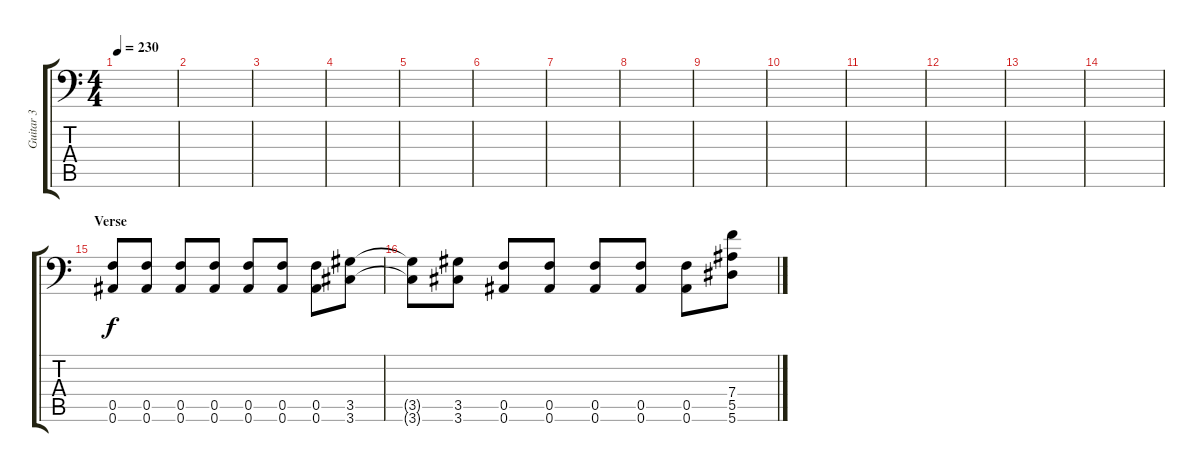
\track ("Guitar 3" "Guitar 3") {instrument distortionguitar}
\staff {score tabs}
\tuning (C4 G3 Eb3 Bb2 F2 Bb1) {hide}
\ts (4 4)
\tempo 230
\clef f4
\ks c
|
|
|
|
|
|
|
|
|
|
|
|
|
|
\section ("" "Verse")
(0.5 0.6).8 (0.5 0.6).8 (0.5 0.6).8 (0.5 0.6).8 (0.5 0.6).8 (0.5 0.6).8 (0.5 0.6).8 (3.5 3.6).8 |
(3.5{t} 3.6{t}).8 (3.5 3.6).8 (0.5 0.6).8 (0.5 0.6).8 (0.5 0.6).8 (0.5 0.6).8 (0.5 0.6).8 (7.4 5.5 5.6).8
